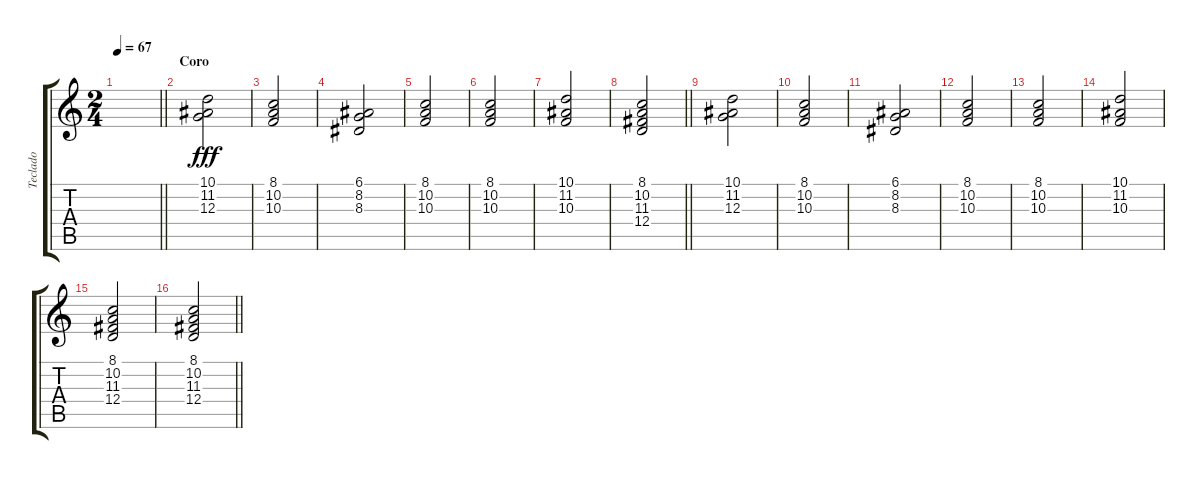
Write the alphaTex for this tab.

\track ("Teclado" "Teclado") {instrument drawbarorgan}
\staff {score tabs}
\tuning (E4 B3 G3 D3 A2 E2) {hide}
\ts (2 4)
\tempo 67
\clef g2
\barLineRight lightlight
\ks c
|
\section ("" "Coro")
(10.1 11.2 12.3).2{dy fff} |
(8.1 10.2 10.3).2 |
(6.1 8.2 8.3).2 |
(8.1 10.2 10.3).2 |
(8.1 10.2 10.3).2 |
(10.1 11.2 10.3).2 |
\barLineRight lightlight
(8.1 10.2 11.3 12.4).2 |
(10.1 11.2 12.3).2 |
(8.1 10.2 10.3).2 |
(6.1 8.2 8.3).2 |
(8.1 10.2 10.3).2 |
(8.1 10.2 10.3).2 |
(10.1 11.2 10.3).2 |
(8.1 10.2 11.3 12.4).2 |
\barLineRight lightlight
(8.1 10.2 11.3 12.4).2
